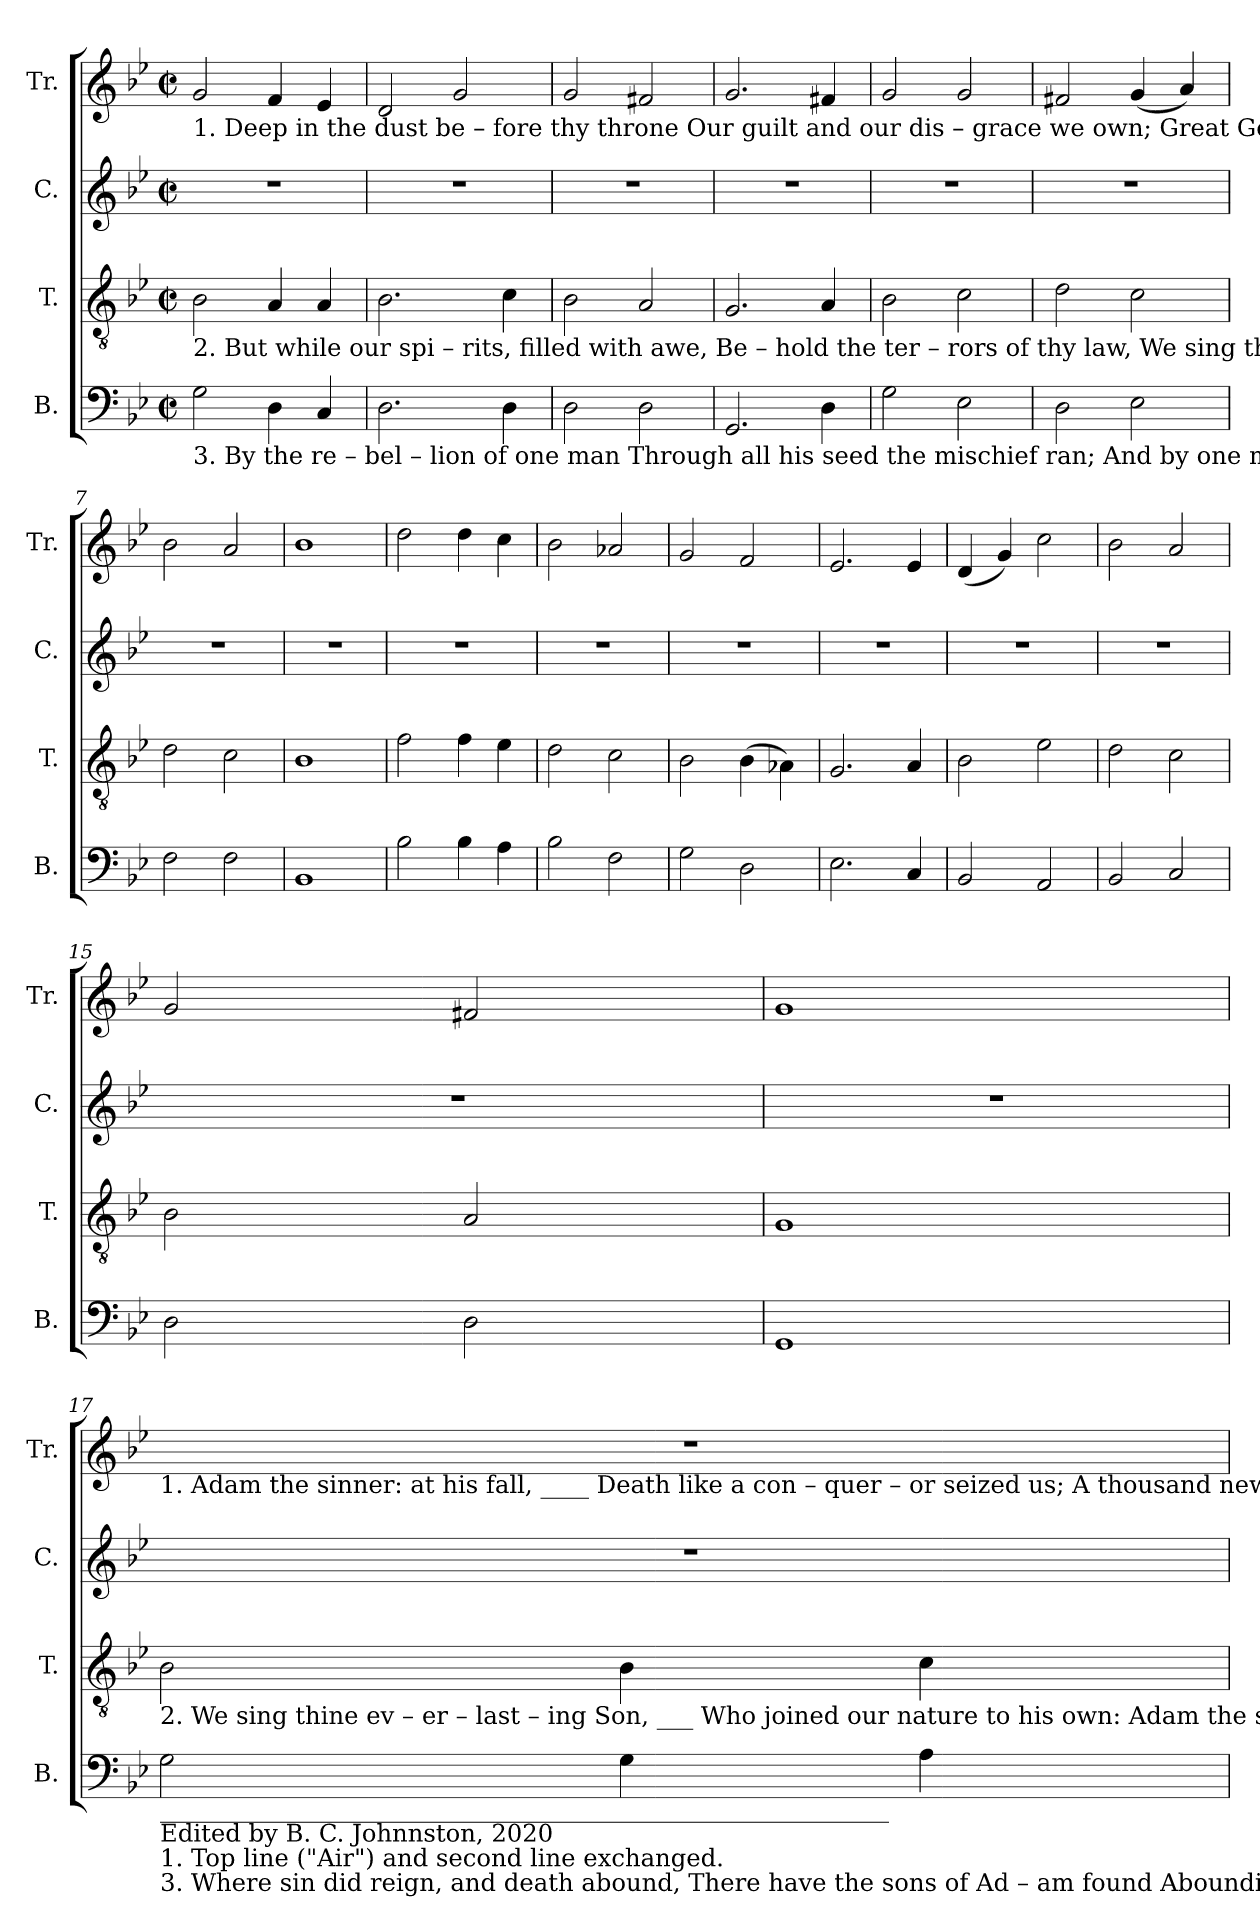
**kern	**kern	**kern	**kern
*part4	*part3	*part2	*part1
*staff4	*staff3	*staff2	*staff1
*I"B.	*I"T.	*I"C.	*I"Tr.
*I'B.	*I'T.	*I'C.	*I'Tr.
*clefF4	*clefGv2	*clefG2	*clefG2
*k[b-e-]	*k[b-e-]	*k[b-e-]	*k[b-e-]
*M2/2	*M2/2	*M2/2	*M2/2
*met(c|)	*met(c|)	*met(c|)	*met(c|)
*MM110	*MM110	*MM110	*MM110
=1	=1	=1	=1
!	!	!	!LO:TX:b:t=1. Deep in the dust  be  –   fore   thy  throne    Our  guilt  and    our    dis – grace we own; Great God! we own th'un–hap–py name Whence sprang our nature and our shame;
!	!LO:TX:b:t=2. But while our spi – rits,   filled  with   awe,    Be – hold  the    ter  –  rors      of   thy    law,  We sing the honors    of   thy      grace,  That  sent    to   save  our   ruined    race.	!	!
!LO:TX:b:t=3. By the re – bel   –   lion   of    one     man   Through  all  his   seed   the     mischief     ran;  And by one man's o – be – dience  now  Are   all     his  seed made righteous too.	!	!	!
2G!\	2B-!\	1r	2g!/
4D!\	4A!/	.	4f!/
4C!/	4A!/	.	4e-!/
=2	=2	=2	=2
2.D!\	2.B-!\	1r	2d!/
.	.	.	2g!/
4D!\	4c!\	.	.
=3	=3	=3	=3
2D!\	2B-!\	1r	2g!/
2D!\	2A!/	.	2f#X!/
=4	=4	=4	=4
2.GG!/	2.G!/	1r	2.g!/
4D!\	4A!/	.	4f#X!/
=5	=5	=5	=5
2G!\	2B-!\	1r	2g!/
2E-!\	2c!\	.	2g!/
=6	=6	=6	=6
2D!\	2d!\	1r	2f#X!/
2E-!\	2c!\	.	(<4g!/
.	.	.	4a!/)
=7	=7	=7	=7
2F!\	2d!\	1r	2b-!\
2F!\	2c!\	.	2a!/
=8	=8	=8	=8
1BB-!	1B-!	1r	1b-!
=9	=9	=9	=9
2B-!\	2f!\	1r	2dd!\
4B-!\	4f!\	.	4dd!\
4A!\	4e-!\	.	4cc!\
=10	=10	=10	=10
2B-!\	2d!\	1r	2b-!\
2F!\	2c!\	.	2a-X!/
=11	=11	=11	=11
2G!\	2B-!\	1r	2g!/
2D!\	(>4B-!\	.	2f!/
.	4A-X!\)	.	.
=12	=12	=12	=12
2.E-!\	2.G!/	1r	2.e-!/
4C!/	4A!/	.	4e-!/
=13	=13	=13	=13
2BB-!/	2B-!\	1r	(<4d!/
.	.	.	4g!/)
2AA!/	2e-!\	.	2cc!\
=14	=14	=14	=14
2BB-!/	2d!\	1r	2b-!\
2C!/	2c!\	.	2a!/
=15	=15	=15	=15
2D!\	2B-!\	1r	2g!/
2D!\	2A!/	.	2f#X!/
=16	=16	=16	=16
1GG!	1G!	1r	1g!
!!LO:LB:g=z
=17	=17	=17	=17
!	!	!	!LO:TX:b:t=1. Adam   the    sinner&colon;     at   his    fall, ____ Death  like a     con – quer – or  seized  us;     A  thousand  newborn    babes  are  dead  By     fa –  tal   un – ion    to    their  head.
!	!LO:TX:b:t=2. We sing thine ev – er – last – ing  Son, ___ Who joined our  nature    to       his    own&colon;   Adam   the    second         from  the  dust  Rai – ses   the    ru – ins    of     the    first.	!	!
!LO:TX:b:t=____________________________________________________________	!	!	!
!LO:TX:b:t=Edited by B. C. Johnnston, 2020	!	!	!
!LO:TX:b:t=1. Top line ("Air") and second line exchanged.	!	!	!
!LO:TX:b:t=3. Where sin did reign, and death abound,   There  have  the  sons  of   Ad – am    found    Abounding   life;  there    glorious  grace Reigns through the Lord our righteousness.	!	!	!
2G!\	2B-!\	1r	1r
4G!\	4B-!\	.	.
4A!\	4c!\	.	.
=	=	=	=
*-	*-	*-	*-
